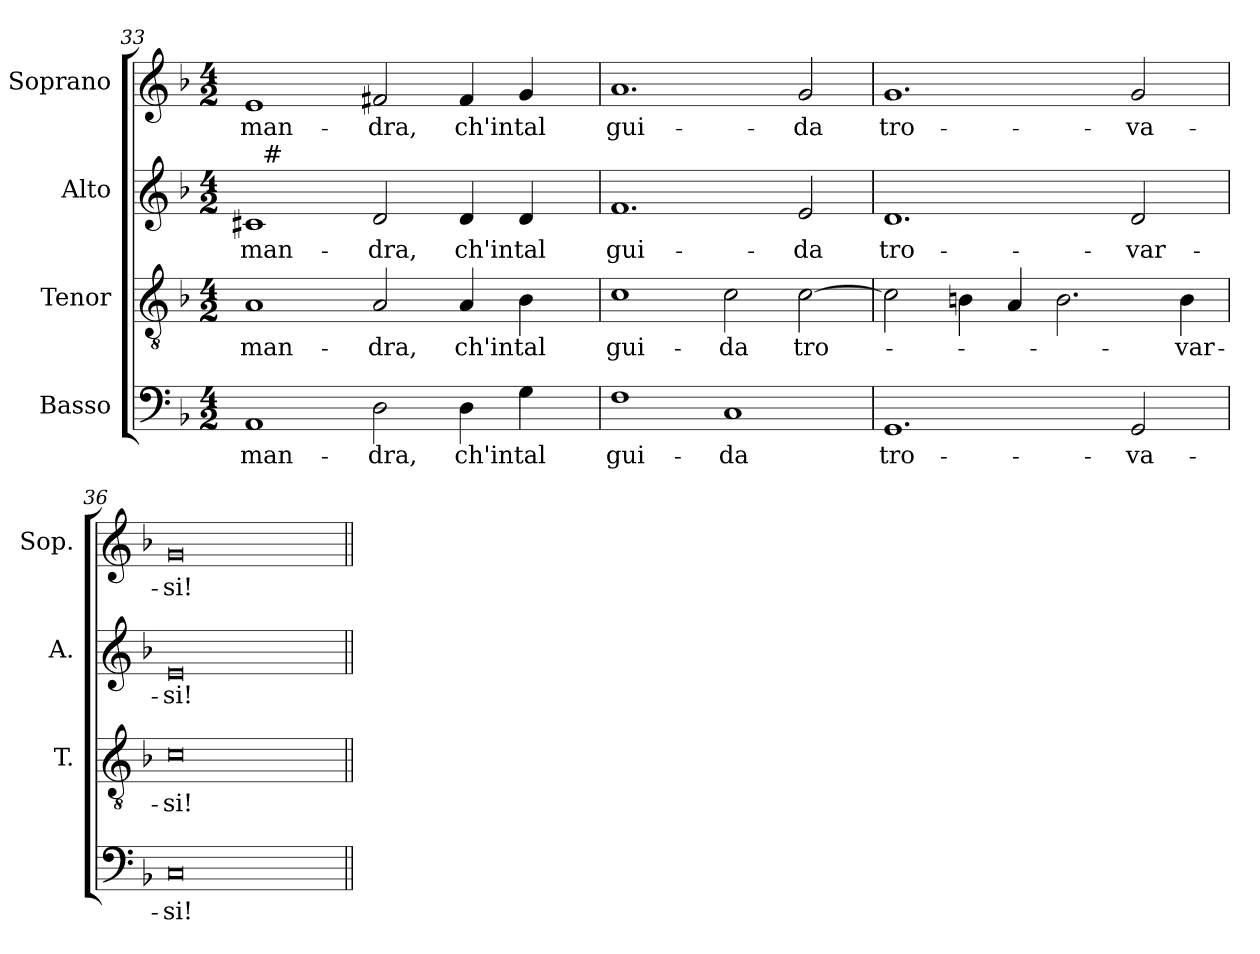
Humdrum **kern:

**kern	**text	**kern	**text	**kern	**text	**kern	**text
*part4	*part4	*part3	*part3	*part2	*part2	*part1	*part1
*staff4	*staff4	*staff3	*staff3	*staff2	*staff2	*staff1	*staff1
*I"Basso	*	*I"Tenor	*	*I"Alto	*	*I"Soprano	*
*	*	*I'T.	*	*I'A.	*	*I'Sop.	*
*clefF4	*	*clefGv2	*	*clefG2	*	*clefG2	*
*	*	*ITrd7c12	*	*	*	*	*
*k[b-]	*	*k[b-]	*	*k[b-]	*	*k[b-]	*
*F:	*	*F:	*	*F:	*	*F:	*
*M4/2	*	*M4/2	*	*M4/2	*	*M4/2	*
=33	=33	=33	=33	=33	=33	=33	=33
!	!LO:LY:b:color=#000000	!	!	!	!	!	!
!	!	!	!LO:LY:b:color=#000000	!	!	!	!
!	!	!	!	!	!LO:LY:b:color=#000000	!	!
!	!	!	!	!	!	!	!LO:LY:b:color=#000000
*	*	*	*	*^	*	*	*
1AAi	man-	1AAi	man-	1c#i	32ryy	man-	1ei	man-
.	.	.	.	.	256ryy	.	.	.
!	!	!	!	!	!LO:TX:a:t=#	!	!	!
.	.	.	.	.	1ryy	.	.	.
!	!LO:LY:b:color=#000000	!	!	!	!	!	!	!
!	!	!	!LO:LY:b:color=#000000	!	!	!	!	!
!	!	!	!	!	!	!LO:LY:b:color=#000000	!	!
!	!	!	!	!	!	!	!	!LO:LY:b:color=#000000
2Di\	-dra,	2AAi/	-dra,	2di/	.	-dra,	2f#Xi/	-dra,
.	.	.	.	.	2ryy	.	.	.
!	!LO:LY:b:color=#000000	!	!	!	!	!	!	!
!	!	!	!LO:LY:b:color=#000000	!	!	!	!	!
!	!	!	!	!	!	!LO:LY:b:color=#000000	!	!
!	!	!	!	!	!	!	!	!LO:LY:b:color=#000000
4Di\	ch'in	4AAi/	ch'in	4di/	.	ch'in	4f#i/	ch'in
.	.	.	.	.	4ryy	.	.	.
!	!LO:LY:b:color=#000000	!	!	!	!	!	!	!
!	!	!	!LO:LY:b:color=#000000	!	!	!	!	!
!	!	!	!	!	!	!LO:LY:b:color=#000000	!	!
!	!	!	!	!	!	!	!	!LO:LY:b:color=#000000
4Gi\	tal	4BB-i\	tal	4di/	.	tal	4gi/	tal
.	.	.	.	.	8ryy	.	.	.
.	.	.	.	.	16ryy	.	.	.
.	.	.	.	.	64..ryy	.	.	.
*	*	*	*	*v	*v	*	*	*
=34	=34	=34	=34	=34	=34	=34	=34
*	*	*	*	*^	*	*	*
!	!LO:LY:b:color=#000000	!	!	!	!	!	!	!
*	*	*	*	*v	*v	*	*	*
*	*	*	*	*^	*	*	*
!	!	!	!LO:LY:b:color=#000000	!	!	!	!	!
*	*	*	*	*v	*v	*	*	*
*	*	*	*	*^	*	*	*
!	!	!	!	!	!	!LO:LY:b:color=#000000	!	!
*	*	*	*	*v	*v	*	*	*
*	*	*	*	*^	*	*	*
!	!	!	!	!	!	!	!	!LO:LY:b:color=#000000
*	*	*	*	*v	*v	*	*	*
1Fi	gui-	1Ci	gui-	1.fi	gui-	1.ai	gui-
!	!LO:LY:b:color=#000000	!	!	!	!	!	!
!	!	!	!LO:LY:b:color=#000000	!	!	!	!
1Ci	-da	2Ci\	-da	.	.	.	.
!	!	!	!LO:LY:b:color=#000000	!	!	!	!
!	!	!	!	!	!LO:LY:b:color=#000000	!	!
!	!	!	!	!	!	!	!LO:LY:b:color=#000000
.	.	[>2Ci\	tro-	2ei/	-da	2gi/	-da
=35	=35	=35	=35	=35	=35	=35	=35
!	!LO:LY:b:color=#000000	!	!	!	!	!	!
!	!	!	!	!	!LO:LY:b:color=#000000	!	!
!	!	!	!	!	!	!	!LO:LY:b:color=#000000
1.GGi	tro-	2Ci\]	.	1.di	tro-	1.gi	tro-
.	.	4BBni\	.	.	.	.	.
.	.	4AAi/	.	.	.	.	.
.	.	2.BBi\	.	.	.	.	.
!	!LO:LY:b:color=#000000	!	!	!	!	!	!
!	!	!	!	!	!LO:LY:b:color=#000000	!	!
!	!	!	!	!	!	!	!LO:LY:b:color=#000000
2GGi/	-va-	.	.	2di/	-var-	2gi/	-va-
!	!	!	!LO:LY:b:color=#000000	!	!	!	!
.	.	4BBi\	-var-	.	.	.	.
=36	=36	=36	=36	=36	=36	=36	=36
!	!LO:LY:b:color=#000000	!	!	!	!	!	!
!	!	!	!LO:LY:b:color=#000000	!	!	!	!
!	!	!	!	!	!LO:LY:b:color=#000000	!	!
!	!	!	!	!	!	!	!LO:LY:b:color=#000000
0Ci	-si!	0Ci	-si!	0ei	-si!	0gi	-si!
=||	=||	=||	=||	=||	=||	=||	=||
*-	*-	*-	*-	*-	*-	*-	*-
